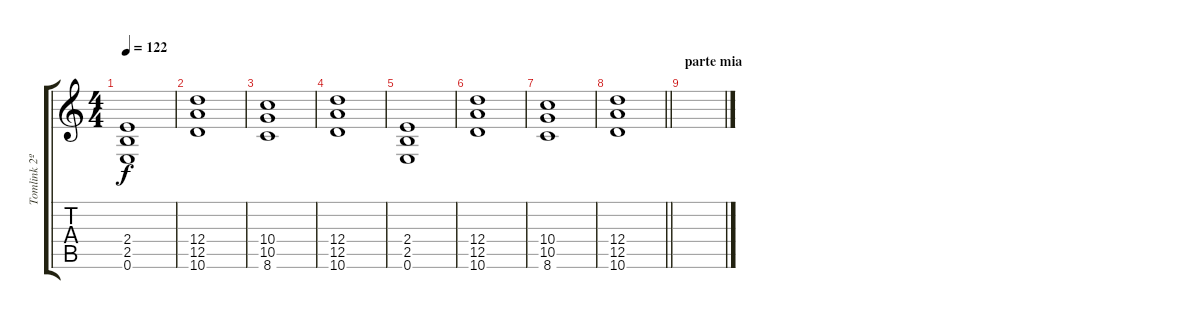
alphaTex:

\track ("Tomlink 2º" "Tomlink 2º") {instrument overdrivenguitar}
\staff {score tabs}
\tuning (E4 B3 G3 D3 A2 E2) {hide}
\ts (4 4)
\tempo 122
\clef g2
\ks c
(2.4 2.5 0.6).1{dy f} |
(12.4 12.5 10.6).1 |
(10.4 10.5 8.6).1 |
(12.4 12.5 10.6).1 |
(2.4 2.5 0.6).1 |
(12.4 12.5 10.6).1 |
(10.4 10.5 8.6).1 |
\barLineRight lightlight
(12.4 12.5 10.6).1 |
\section ("" "parte mia")
